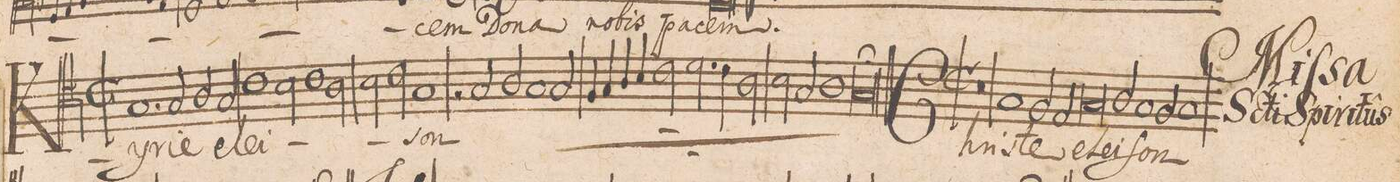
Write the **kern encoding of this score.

**kern	**text
*I"TENOR.	*
*clefC4	*
*k[]	*
*met(c|)	*
*M2/1	*
1.G/	Ky-
2G/	-ri-
=2-	=2-
2A/	-e
2G/	e-
1c\	-lei-
=3-	=3-
*2\right	*
2B\	.
1c\	.
2A\	.
=4-	=4-
2B\	.
2c\	.
1G/	-son
=5-	=5-
*	*ij
2r	.
2G/	Ky-
2A/	-ri-
1G/	-e
=6-	=6-
2G/	e-
4F/	.
4G/	.
4A/	.
4B/	.
=7-	=7-
2c\	-lei-
2.d\	.
4c\	.
2A\	.
=8-	=8-
2B\	.
2G/	.
1A\	.
=9-	=9-
0G/;	-son
=10||	=10||
*M2/1	*Xij
*met(c|)	*
0r	.
=11-	=11-
1G/	Chris-
2F/	-te
2E/	.
=12-	=12-
0G/	e-
=13-	=13-
2A/	-lei-
1G/	-ſon
2F/	.
=14-	=14-
1G/	.
*-	*-
